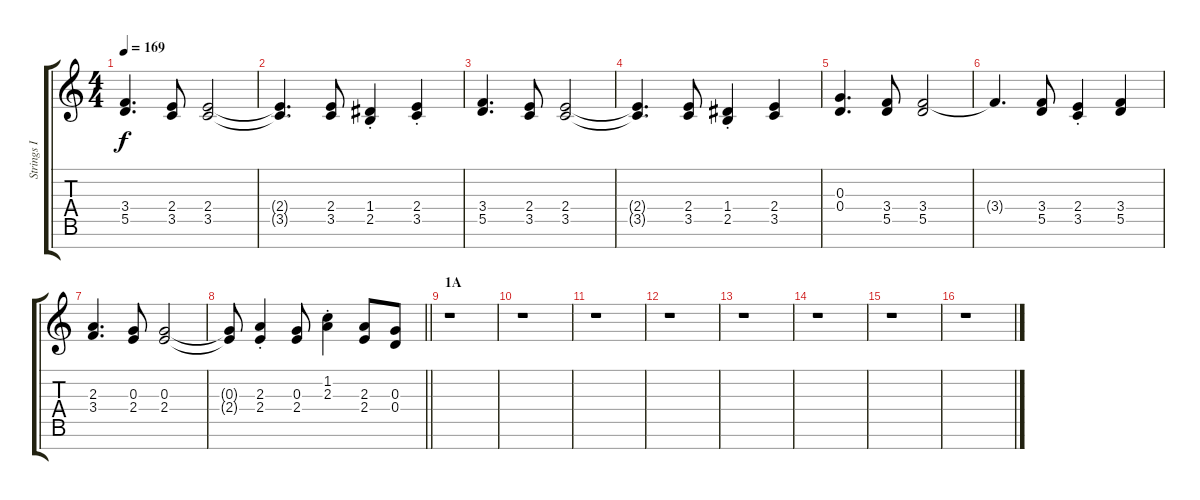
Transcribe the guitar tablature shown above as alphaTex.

\track ("Strings I" "Strings I") {instrument stringensemble1}
\staff {score tabs}
\tuning (E5 B4 G4 D4 A3 E3 B2) {hide}
\ts (4 4)
\tempo 169
\clef g2
\ks c
(3.4 5.5).4{d dy f} (2.4 3.5).8 (2.4 3.5).2 |
(2.4{t} 3.5{t}).4{d} (2.4 3.5).8 (1.4{st} 2.5{st}).4 (2.4{st} 3.5).4 |
(3.4 5.5).4{d} (2.4 3.5).8 (2.4 3.5).2 |
(2.4{t} 3.5{t}).4{d} (2.4 3.5).8 (1.4{st} 2.5{st}).4 (2.4 3.5).4 |
(0.3 0.4).4{d} (3.4 5.5).8 (3.4 5.5).2 |
3.4{t}.4{d} (3.4 5.5).8 (2.4{st} 3.5{st}).4 (3.4 5.5).4 |
(2.3 3.4).4{d} (0.3 2.4).8 (0.3 2.4).2 |
\barLineRight lightlight
(0.3{t} 2.4{t}).8 (2.3{st} 2.4{st}).4 (0.3 2.4).8 (1.2{st} 2.3{st}).4 (2.3 2.4).8 (0.3 0.4).8 |
\section ("" "1A")
r.1 |
r.1 |
r.1 |
r.1 |
r.1 |
r.1 |
r.1 |
r.1
